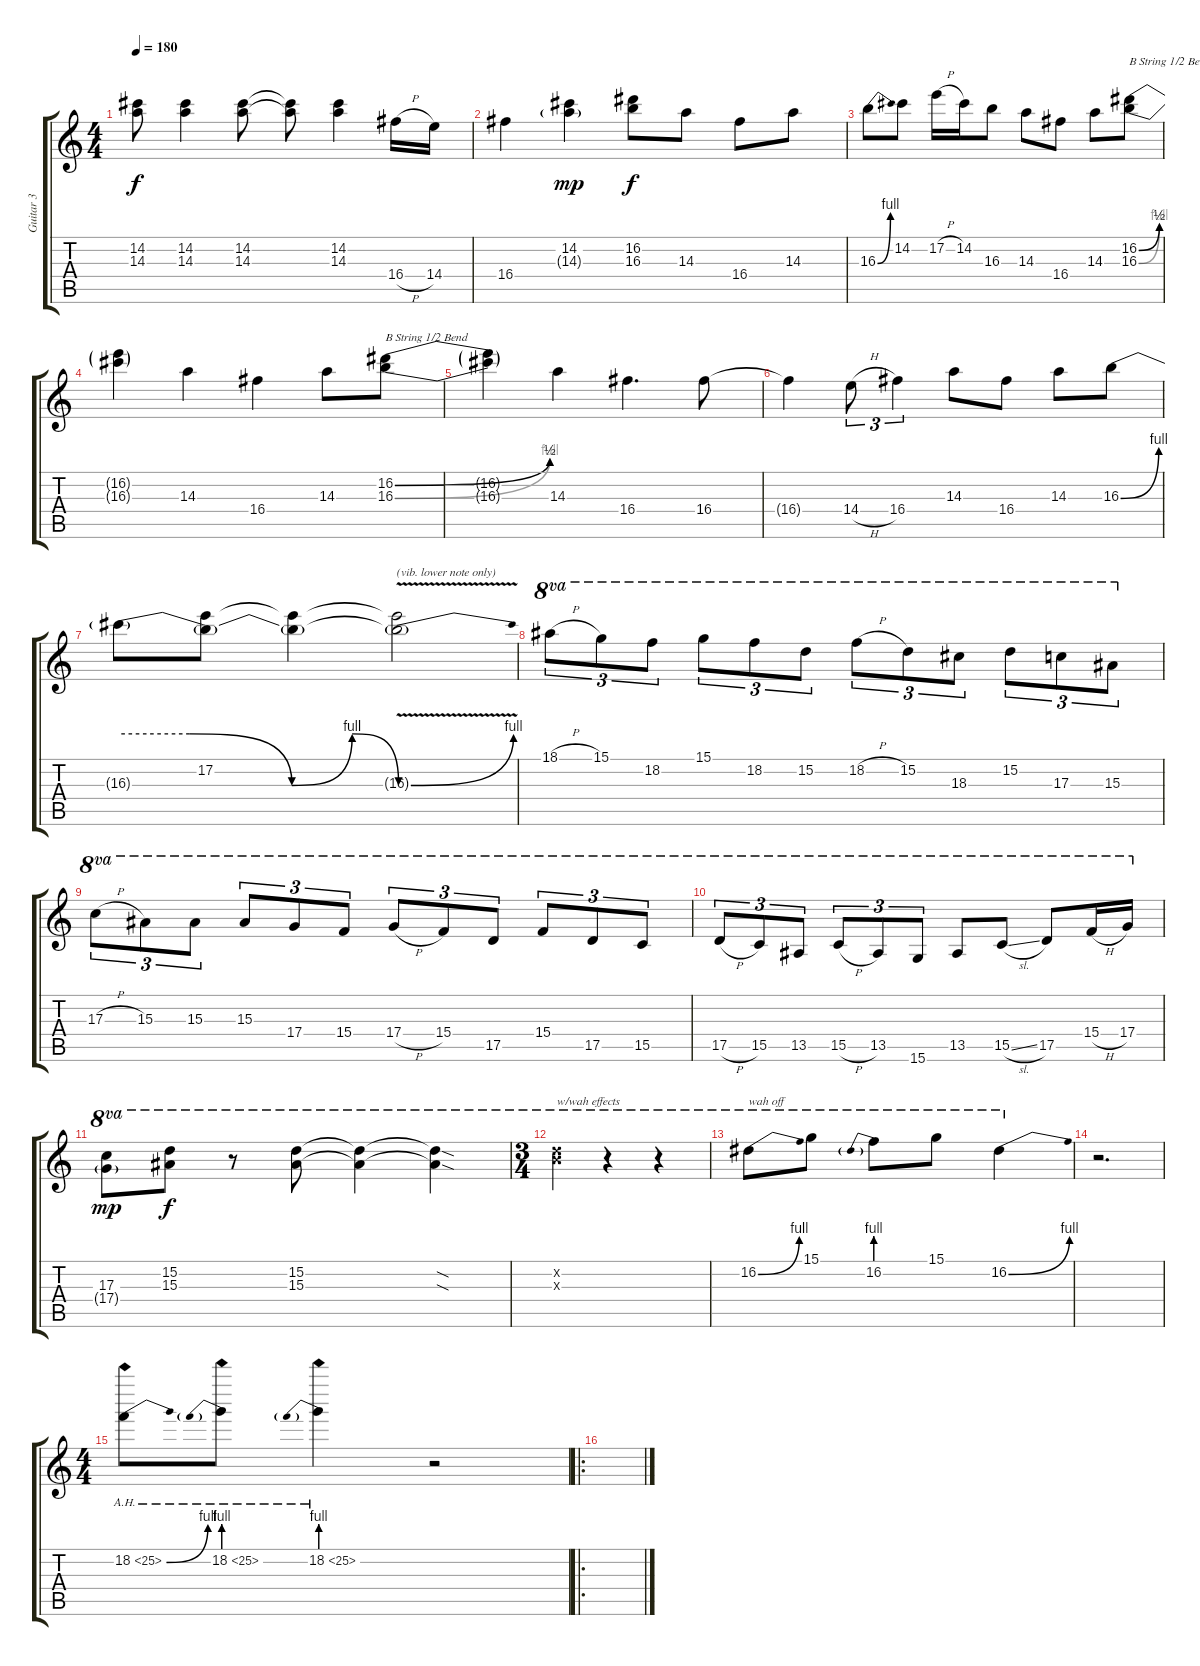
\track ("Guitar 3" "Guitar 3") {instrument distortionguitar}
\staff {score tabs}
\tuning (E4 B3 G3 D3 A2 E2) {hide}
\ts (4 4)
\tempo 180
\clef g2
\ks c
(14.2{t} 14.3{t}).8{dy f} (14.2 14.3).4 (14.2 14.3).8 (14.2{t} 14.3{t}).8 (14.2 14.3).4 16.4{h}.16 14.4.16 |
16.4.4 (14.2 14.3{g}).4{dy mp} (16.2 16.3).8{dy f} 14.3.8 16.4.8 14.3.8 |
16.3{be (bend 0 0 60 4)}.8 14.2.8 17.2{h}.16 14.2.16 16.3.8 14.3.8 16.4.8 14.3.8 (16.2{be (bend 0 0 60 2)} 16.3{be (bend 0 0 60 4)}).8{txt "B String 1/2 Bend"} |
(16.2{t} 16.3{t}).4 14.3.4 16.4.4 14.3.8 (16.2{be (bend 0 0 60 2)} 16.3{be (bend 0 0 60 4)}).8{txt "B String 1/2 Bend"} |
(16.2{t} 16.3{t}).4 14.3.4 16.4.4{d} 16.4.8 |
16.4{t}.4 14.4{h}.8{tu (3 2)} 16.4.4{tu (3 2)} 14.3.8 16.4.8 14.3.8 16.3{be (bend 0 0 60 4)}.8 |
16.3{be (custom 0 4 15 4 37 0 50 4 60 0) t}.8 (17.2 16.3{t}).8 (17.2{t} 16.3{t}).4 (17.2{t} 16.3{be (bend 0 0 60 4) v t}).2{txt "(vib. lower note only)"} |
18.1{h}.8{tu (3 2) ot 8va} 15.1.8{tu (3 2) ot 8va} 18.2.8{tu (3 2) ot 8va} 15.1.8{tu (3 2) ot 8va} 18.2.8{tu (3 2) ot 8va} 15.2.8{tu (3 2) ot 8va} 18.2{h}.8{tu (3 2) ot 8va} 15.2.8{tu (3 2) ot 8va} 18.3.8{tu (3 2) ot 8va} 15.2.8{tu (3 2) ot 8va} 17.3.8{tu (3 2) ot 8va} 15.3.8{tu (3 2) ot 8va} |
17.3{h}.8{tu (3 2) ot 8va} 15.3.8{tu (3 2) ot 8va} 15.3.8{tu (3 2) ot 8va} 15.3.8{tu (3 2) ot 8va} 17.4.8{tu (3 2) ot 8va} 15.4.8{tu (3 2) ot 8va} 17.4{h}.8{tu (3 2) ot 8va} 15.4.8{tu (3 2) ot 8va} 17.5.8{tu (3 2) ot 8va} 15.4.8{tu (3 2) ot 8va} 17.5.8{tu (3 2) ot 8va} 15.5.8{tu (3 2) ot 8va} |
17.5{h}.8{tu (3 2) ot 8va} 15.5.8{tu (3 2) ot 8va} 13.5.8{tu (3 2) ot 8va} 15.5{h}.8{tu (3 2) ot 8va} 13.5.8{tu (3 2) ot 8va} 15.6.8{tu (3 2) ot 8va} 13.5.8{ot 8va} 15.5{sl}.8{ot 8va} 17.5.8{ot 8va} 15.4{h}.16{ot 8va} 17.4.16{ot 8va} |
(17.3 17.4{g}).8{ot 8va dy mp} (15.2 15.3).8{ot 8va dy f} r.8{ot 8va} (15.2 15.3).8{ot 8va} (15.2{t} 15.3{t}).4{ot 8va} (15.2{sod t} 15.3{sod t}).4{ot 8va} |
\ts (3 4)
(15.2{x} 16.3{x}).4{ot 8va txt "w/wah effects"} r.4{ot 8va} r.4{ot 8va} |
16.2{be (bend 0 0 60 4)}.8{ot 8va txt "wah off"} 15.1.8{ot 8va} 16.2{be (prebend 0 4 60 4)}.8{ot 8va} 15.1.8{ot 8va} 16.2{be (bend 0 0 60 4)}.4{ot 8va} |
r.2{d} |
\ts (4 4)
18.2{be (bend 0 0 60 4) ah 7}.8 18.2{be (prebend 0 4 60 4) ah 7}.8 18.2{be (prebend 0 4 60 4) ah 7}.4 r.2 |
\ro
